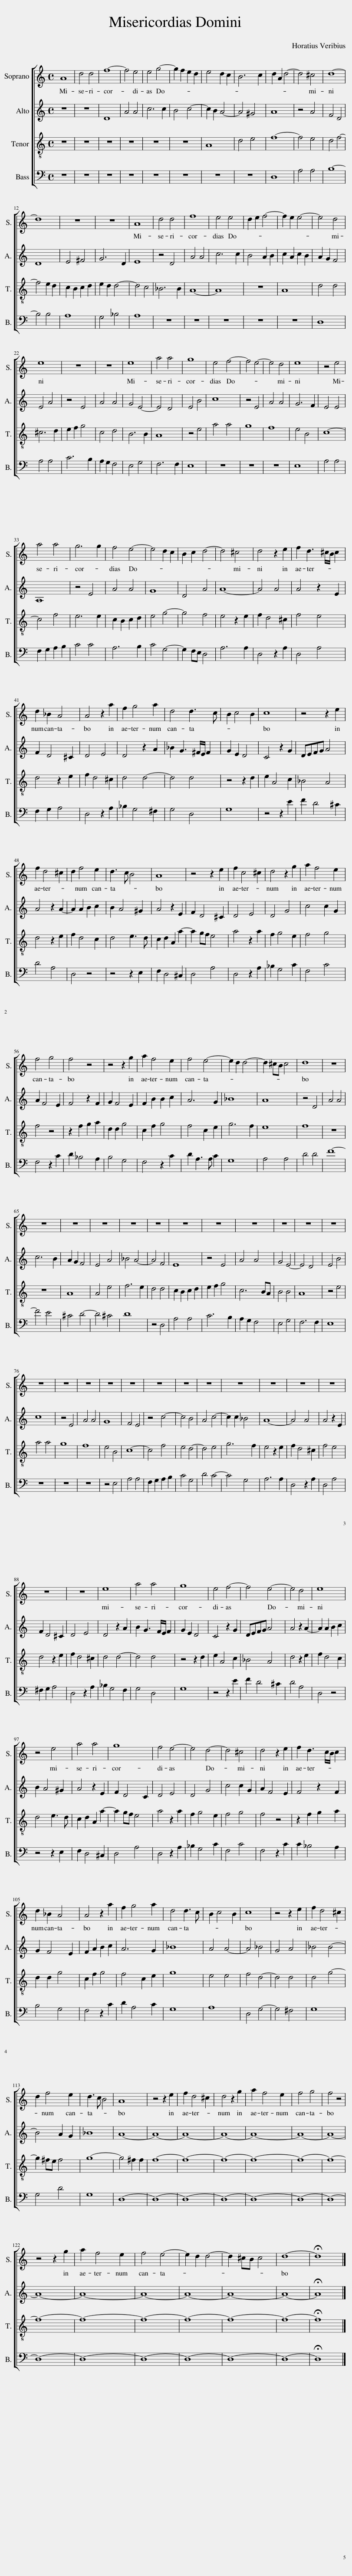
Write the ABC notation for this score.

X:1
%%score [ 1 2 3 4 ]
L:1/8
M:4/4
I:linebreak $
K:C
V:1 treble
V:2 treble
V:3 treble-8
V:4 bass
V:1
 A8 | d4 d4 | f8- | f4 e4 | e4 g4- | %5
 g2 f2 e2 d2 | e4 d2 c2 | B6 c2 | d2 A2 d4- | d4 ^c4 | %10
 d8- |$ d8 | z8 | z8 | A8 | %15
 d4 d4 | f8 | e4 e4 | d2 e2 f4- | f2 e2 e4- | %20
 e4 d4 |$ e8 | z8 | z8 | e8 | %25
 a4 a4 | g8 | e4 f4- | f4 e4- | e4 d4 | %30
 e8 | z4 e4 |$ a4 a4 | g6 g2 | f4 e4- | %35
 e4 d2 c2 | B2 c2 d4- | d4 ^c4 | d4 z2 e2 | f2 d3 ^c/B/ c2 |$ %40
 d2 _B2 A4 | A4 z2 a2 | f2 g4 a2 | d4 d3 c | B2 c4 B2 | %45
 c8 | z4 z2 e2 |$ f2 d4 ^c2 | d2 f4 e2 | d3 c B4 | %50
 A8 | z4 z2 e2 | f2 c4 ^c2 | d4 z2 g2 | a2 f4 e2 |$ %55
 f4 g4 | f4 z4 | z4 z2 g2 | a2 f4 e2 | f4 e4- | %60
 e2 d2 d4- | d2 ^cB c4 | d8 | z8 |$ z8 | %65
 z8 | z8 | z8 | z8 | z8 | %70
 z8 | z8 | z8 | z8 | z8 |$ %75
 z8 | z8 | z8 | z8 | z8 | %80
 z8 | z8 | z8 | z8 | z8 | %85
 z8 | z8 |$ z8 | z8 | e8 | %90
 a4 a4 | g8 | e4 f4- | f4 e4- | e4 d4 | %95
 e8 |$ z4 e4 | a4 a4 | g8 | f4 e4- | %100
 e4 d4- | d4 ^c4 | d4 z2 e2 | f2 d3 c/B/ c2 |$ d2 _B2 A4 | %105
 A4 z2 a2 | f2 g4 a2 | d4 d3 c | B2 c4 B2 | c8 | %110
 z4 z2 e2 | f2 d4 ^c2 |$ d2 f4 e2 | d3 c B4 | A8 | %115
 z4 z2 e2 | f2 d4 ^c2 | d4 z2 g2 | a2 f4 e2 | f4 g4 | %120
 f4 z4 |$ z4 z2 g2 | a2 f4 e2 | f4 e4- | e2 d2 d4- | %125
 d2 ^cB c4 | d8- | !fermata!d8 |] %128
V:2
 z8 | z8 | D8 | A4 A4 | c6 c2 | %5
 B4 c4- | c2 B2 A4- | A4 ^G4 | A8 | z4 A4 | %10
 F4 D4 |$ D8 | E4 ^F4 | G6 D2 | E8 | %15
 z4 D4 | A4 A4 | c6 c2 | B4 A2 B2 | c2 A2 c2 B2 | %20
 A2 G2 F4 |$ E4 A4 | z4 E4 | A4 A4 | G4 E4- | %25
 E4 D4 | E4 B4 | c8 | z4 E4 | A4 A4 | %30
 G6 F2 | E4 E4 |$ A,8 | z4 E4 | A4 A4 | %35
 G8 | D4 A4 | A8- | A4 A4 | A4 z2 E2 |$ %40
 F2 D4 ^C2 | D4 E4 | D4 z2 A2 | _B2 G3 ^F/E/ F2 | G2 E2 D4 | %45
 C4 z2 G2 | DEFG A4 |$ A4 z2 A2- | A2 A2 B2 c2 | B2 A4 ^G2 | %50
 A4 z2 E2 | F2 D4 ^C2 | D4 E4 | D4 G4 | c4 c2 G2 |$ %55
 A2 F4 E2 | F4 z2 F2 | G2 F4 E2 | F2 B2 B2 c2 | A6 G2 | %60
 _B8 | A8 | z4 D4 | A4 A4 |$ c6 B2 | %65
 A2 G2 F4 | E4 A4 | _B4 A4- | A4 F4 | E8 | %70
 z4 E4 | A4 A4 | G4 E4- | E4 D4 | E4 B4 |$ %75
 c8 | z4 E4 | A4 A4 | G8 | F4 E4 | %80
 z4 c4- | c4 B4 | A4 c4- | c2 c2 _B4 | A8- | %85
 A4 A4 | A4 z2 E2 |$ F2 D4 ^C2 | D4 E4 | D4 z2 A2 | %90
 B2 G3 F/E/ F2 | G2 E2 D4 | C4 z2 G2 | DEFG A4 | A4 z2 A2- | %95
 A2 A2 B2 c2 |$ B2 A4 ^G2 | A4 z2 E2 | F2 D4 C2 | D4 E4 | %100
 D4 G4 | c4 c2 G2 | A2 F4 E2 | F4 z2 F2 |$ G2 F4 E2 | %105
 F2 A2 B2 c2 | A6 G2 | _B8 | A4 A4- | A4 _B4 | %110
 G4 A4 | _B4 B4- |$ B4 A2 G2 | _B8 | A8- | %115
 A8- | A8- | A8- | A8- | A8- | %120
 A8- |$ A8- | A8- | A8- | A8- | %125
 A8- | A8- | !fermata!A8 |] %128
V:3
 z8 | z8 | z8 | z8 | z8 | %5
 z8 | A8 | d4 e4 | f8- | f4 e4 | %10
 d4 f4- |$ f4 e2 d2 | c2 B2 c2 d2 | e2 d2 d4- | d4 c4 | %15
 _B6 B2 | A8- | A8 | z8 | A8 | %20
 d4 d4 |$ ^c6 d2 | e2 f2 g4 | c4 d4 | B6 B2 | %25
 A8 | z4 e4 | a4 a4 | g8 | f8 | %30
 e4 B4 | c8- |$ c4 f4 | e6 e2 | c2 B2 c2 d2 | %35
 e4 g4- | g4 f4 | e4 z2 e2 | f2 d4 ^c2 | f4 e4 |$ %40
 d4 z2 e2 | f2 d4 ^c2 | d4 d4- | d4 d4 | z4 z2 d2 | %45
 e2 A4 c2 | _B4 A4 |$ d4 z2 e2 | f2 d4 c2 | d4 e3 d | %50
 c2 d2 A2 a2- | a2 gf e4 | a4 z2 a2 | f2 g4 e2 | f4 g4 |$ %55
 f4 z4 | z2 f2 g2 a2 | d2 d2 g4 | c2 f2 g4 | f4 c2 e2 | %60
 g6 f2 | e8 | f8 | z8 |$ z8 | %65
 A8 | A4 e4 | f6 e2 | d4 d4 | c2 B2 c2 d2 | %70
 e2 f2 g4 | c6 BA | B4 B4 | A8 | z4 e4 |$ %75
 a4 a4 | g8 | f8 | e4 B4 | c8- | %80
 c4 f4 | e4 d4- | d4 e4 | g6 f2 | e4 z2 e2 | %85
 f2 d4 ^c2 | f4 e4 |$ d4 z2 e2 | f2 d4 ^c2 | d4 d4- | %90
 d4 d4 | z4 z2 d2 | e2 A4 c2 | _B4 A4 | d4 z2 e2 | %95
 f2 d4 c2 |$ d4 e3 d | c2 d2 A2 a2- | a2 gf e4 | a4 z2 a2 | %100
 f2 g4 e2 | f4 g4 | f4 z4 | z2 f2 g2 a2 |$ d2 d2 g4 | %105
 c2 f2 g4 | f4 c2 e2 | g8 | e4 e4 | f4 d4- | %110
 d4 d4 | d4 g4- |$ g2 ^fe f4 | g8- | g4 ^f2 f2 | %115
 f8- | f8- | f8- | f8- | f8- | %120
 f8- |$ f8- | f8- | f8- | f8- | %125
 f8- | f8- | !fermata!f8 |] %128
V:4
 z8 | z8 | z8 | z8 | z8 | %5
 z8 | z8 | z8 | D,8 | A,4 A,4 | %10
 B,8- |$ B,4 B,4 | A,8 | G,4 _B,4 | A,8 | %15
 z8 | z8 | z8 | z8 | z8 | %20
 D,8 |$ A,4 A,4 | C6 B,2 | A,2 G,2 F,4 | E,4 G,4 | %25
 F,6 F,2 | E,8 | z8 | z8 | z8 | %30
 E,8 | A,4 A,4 |$ F,2 G,2 A,2 B,2 | C4 C4 | A,6 B,2 | %35
 C4 G,4- | G,2 F,E, D,4 | A,6 A,2 | D,4 z2 A,2 | D,4 A,4 |$ %40
 F,2 G,2 A,4 | D,4 z2 A,2 | _B,2 G,4 ^F,2 | G,4 D,4 | G,8 | %45
 z4 z2 E2 | F2 D4 ^C2 |$ D4 A,4 | D,4 z4 | z4 z2 E,2 | %50
 F,2 D,4 ^C,2 | D,4 A,4 | D,4 z2 A,2 | _B,2 G,4 C2 | F,4 C4 |$ %55
 F,4 z2 C2 | D2 _B,4 A,2 | B,4 G,4 | F,4 z2 C2 | D2 A,3 A, C2 | %60
 G,8 | A,4 A,4 | D4 D4 | F8- |$ F4 E4 | %65
 ^C4 D4- | D4 ^C4 | D8 | z4 D,4 | A,4 A,4 | %70
 C6 B,2 | A,2 G,2 F,4 | E,4 G,4 | F,6 F,2 | E,8 |$ %75
 z8 | z8 | z8 | z4 E,4 | A,4 A,4 | %80
 F,2 G,2 A,2 B,2 | C4 G,4 | D4 C4- | C4 G,4 | A,6 A,2 | %85
 D,4 z2 A,2 | D,4 A,4 |$ ^F,2 G,2 A,4 | D,4 z2 A,2 | _B,2 G,4 F,2 | %90
 G,4 D,4 | G,8 | z4 z2 E2 | F2 D4 ^C2 | D4 A,4 | %95
 D,4 z4 |$ z4 z2 E,2 | F,2 D,4 ^C,2 | D,4 A,4 | D,4 z2 A,2 | %100
 _B,2 G,4 C2 | F,4 C4 | F,4 z2 C2 | C2 _B,4 A,2 |$ B,4 G,4 | %105
 F,4 z2 C2 | D2 A,4 C2 | G,8 | A,8 | D,4 G,4- | %110
 G,4 ^F,4 | G,8 |$ G,4 D4 | G,8 | D,8- | %115
 D,8- | D,8- | D,8- | D,8- | D,8- | %120
 D,8- |$ D,8- | D,8- | D,8- | D,8- | %125
 D,8- | D,8- | !fermata!D,8 |] %128
